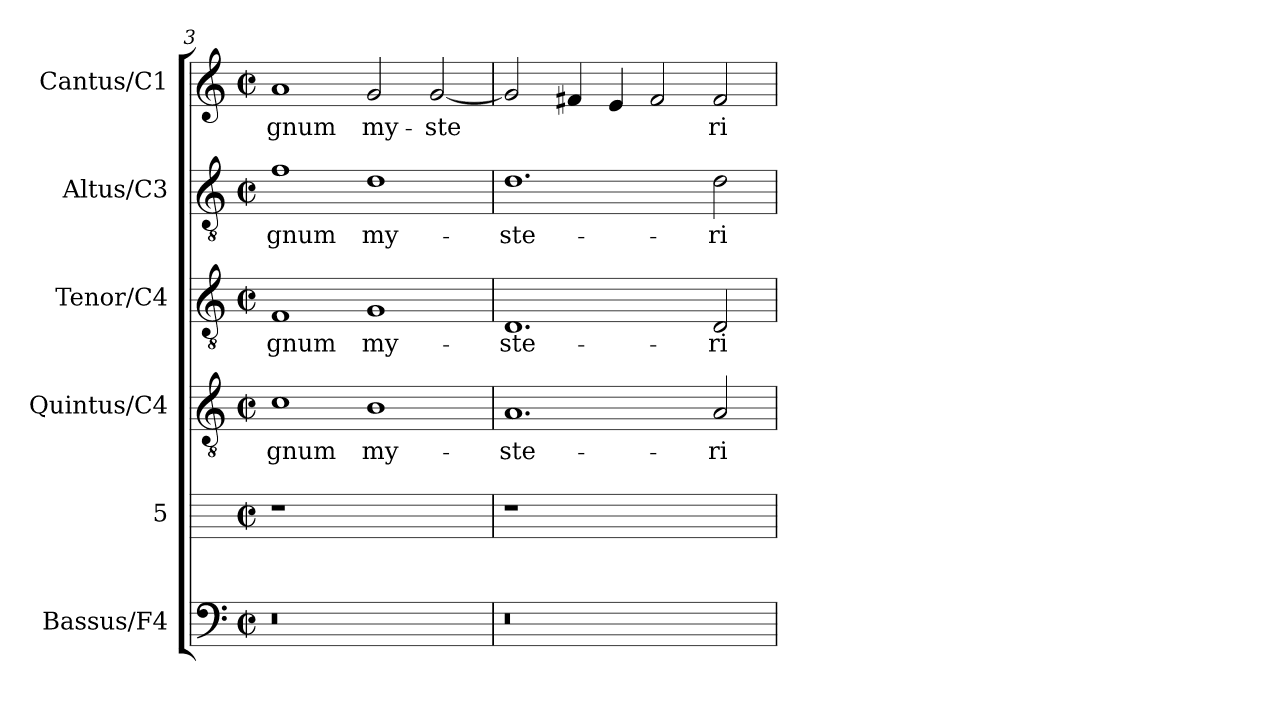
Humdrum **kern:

**kern	**kern	**kern	**text	**kern	**text	**kern	**text	**kern	**text
*part6	*part5	*part4	*part4	*part3	*part3	*part2	*part2	*part1	*part1
*staff6	*staff5	*staff4	*staff4	*staff3	*staff3	*staff2	*staff2	*staff1	*staff1
*I"Bassus/F4	*I"5	*I"Quintus/C4	*	*I"Tenor/C4	*	*I"Altus/C3	*	*I"Cantus/C1	*
*I'B	*	*	*	*I'T	*	*I'A	*	*I'C	*
*clefF4	*	*clefGv2	*	*clefGv2	*	*clefGv2	*	*clefG2	*
*k[]	*k[]	*k[]	*	*k[]	*	*k[]	*	*k[]	*
*C:	*C:	*C:	*	*C:	*	*C:	*	*C:	*
*M2/2	*M2/2	*M2/2	*	*M2/2	*	*M2/2	*	*M2/2	*
*met(c|)	*met(c|)	*met(c|)	*	*met(c|)	*	*met(c|)	*	*met(c|)	*
=3	=3	=3	=3	=3	=3	=3	=3	=3	=3
!	!	!	!LO:LY:b:rj	!	!LO:LY:b:rj	!	!LO:LY:b:rj	!	!LO:LY:b:rj
0r	1r	1c	-gnum	1F	-gnum	1f	-gnum	1a	-gnum
!	!	!	!LO:LY:b:rj	!	!LO:LY:b:rj	!	!LO:LY:b:rj	!	!LO:LY:b:rj
.	1ryy	1B	my-	1G	my-	1d	my-	2g/	my-
!	!	!	!	!	!	!	!	!	!LO:LY:b:rj
.	.	.	.	.	.	.	.	[<2g/	-ste-
=4	=4	=4	=4	=4	=4	=4	=4	=4	=4
!	!	!	!LO:LY:b:rj	!	!LO:LY:b:rj	!	!LO:LY:b:rj	!	!LO:LY:b:rj
0r	1r	1.A	-ste-	1.D	-ste-	1.d	-ste-	2g/]	--
!	!	!	!	!	!	!	!	!	!LO:LY:b:rj
.	.	.	.	.	.	.	.	4f#X/	--
!	!	!	!	!	!	!	!	!	!LO:LY:b:rj
.	.	.	.	.	.	.	.	4e/	--
!	!	!	!	!	!	!	!	!	!LO:LY:b:rj
.	1ryy	.	.	.	.	.	.	2f#/	--
!	!	!	!LO:LY:b:rj	!	!LO:LY:b:rj	!	!LO:LY:b:rj	!	!LO:LY:b:rj
.	.	2A/	-ri-	2D/	-ri-	2d\	-ri-	2f#/	-ri-
=	=	=	=	=	=	=	=	=	=
*-	*-	*-	*-	*-	*-	*-	*-	*-	*-
